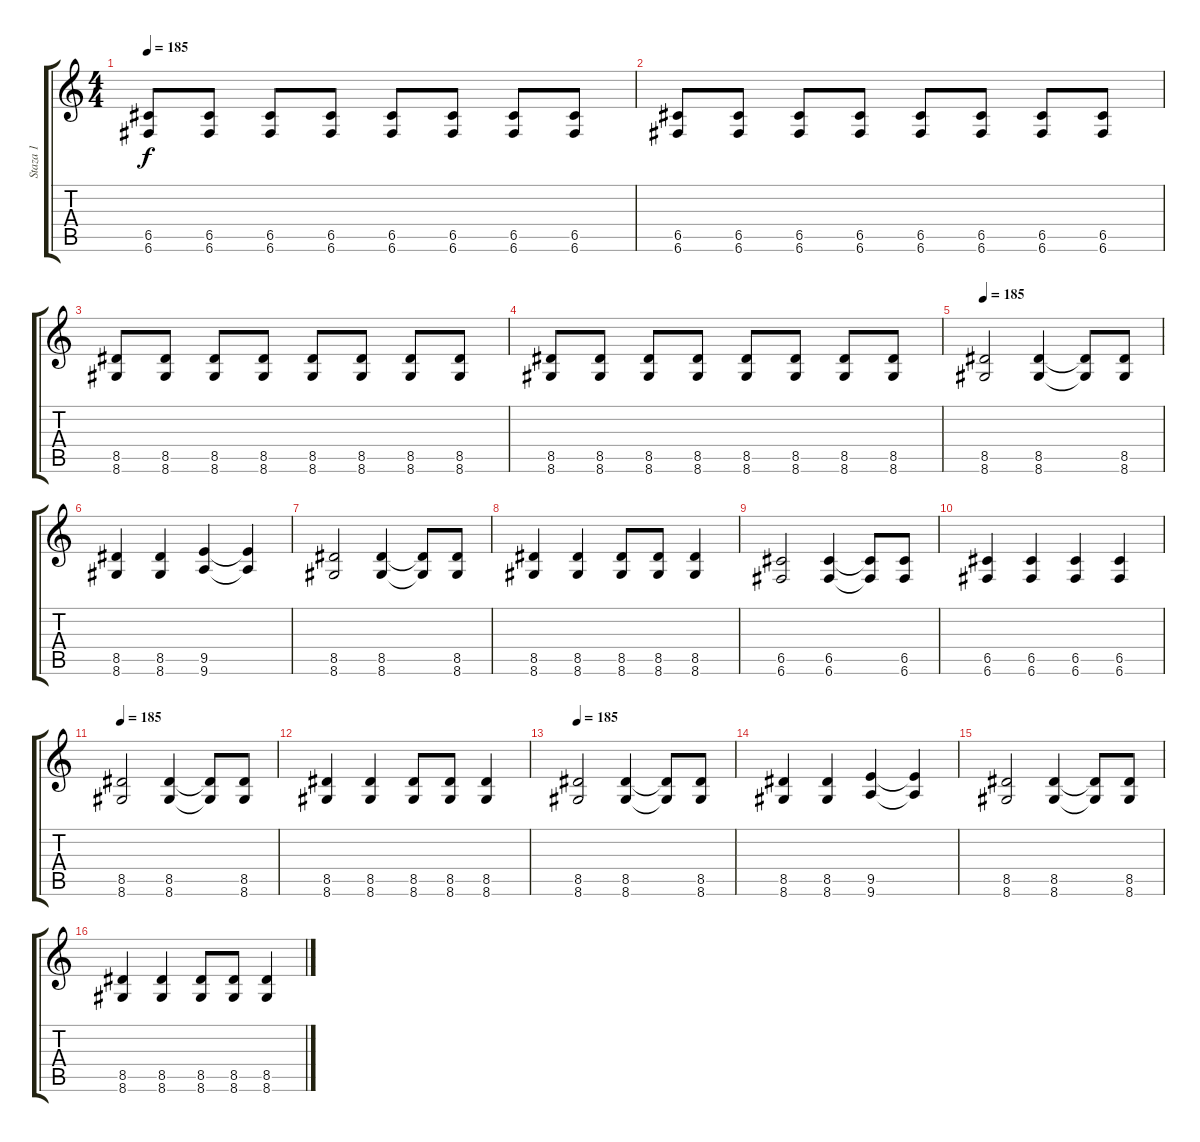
\track ("Staza 1" "Staza 1") {instrument distortionguitar}
\staff {score tabs}
\tuning (D4 A3 F3 C3 G2 C2) {hide}
\ts (4 4)
\tempo 185
\clef g2
\ks c
(6.5 6.6).8{dy f} (6.5 6.6).8 (6.5 6.6).8 (6.5 6.6).8 (6.5 6.6).8 (6.5 6.6).8 (6.5 6.6).8 (6.5 6.6).8 |
(6.5 6.6).8 (6.5 6.6).8 (6.5 6.6).8 (6.5 6.6).8 (6.5 6.6).8 (6.5 6.6).8 (6.5 6.6).8 (6.5 6.6).8 |
(8.5 8.6).8 (8.5 8.6).8 (8.5 8.6).8 (8.5 8.6).8 (8.5 8.6).8 (8.5 8.6).8 (8.5 8.6).8 (8.5 8.6).8 |
(8.5 8.6).8 (8.5 8.6).8 (8.5 8.6).8 (8.5 8.6).8 (8.5 8.6).8 (8.5 8.6).8 (8.5 8.6).8 (8.5 8.6).8 |
\tempo 185
(8.5 8.6).2 (8.5 8.6).4 (8.5{t} 8.6{t}).8 (8.5 8.6).8 |
(8.5 8.6).4 (8.5 8.6).4 (9.5 9.6).4 (9.5{t} 9.6{t}).4 |
(8.5 8.6).2 (8.5 8.6).4 (8.5{t} 8.6{t}).8 (8.5 8.6).8 |
(8.5 8.6).4 (8.5 8.6).4 (8.5 8.6).8 (8.5 8.6).8 (8.5 8.6).4 |
(6.5 6.6).2 (6.5 6.6).4 (6.5{t} 6.6{t}).8 (6.5 6.6).8 |
(6.5 6.6).4 (6.5 6.6).4 (6.5 6.6).4 (6.5 6.6).4 |
\tempo 185
(8.5 8.6).2 (8.5 8.6).4 (8.5{t} 8.6{t}).8 (8.5 8.6).8 |
(8.5 8.6).4 (8.5 8.6).4 (8.5 8.6).8 (8.5 8.6).8 (8.5 8.6).4 |
\tempo 185
(8.5 8.6).2 (8.5 8.6).4 (8.5{t} 8.6{t}).8 (8.5 8.6).8 |
(8.5 8.6).4 (8.5 8.6).4 (9.5 9.6).4 (9.5{t} 9.6{t}).4 |
(8.5 8.6).2 (8.5 8.6).4 (8.5{t} 8.6{t}).8 (8.5 8.6).8 |
(8.5 8.6).4 (8.5 8.6).4 (8.5 8.6).8 (8.5 8.6).8 (8.5 8.6).4
